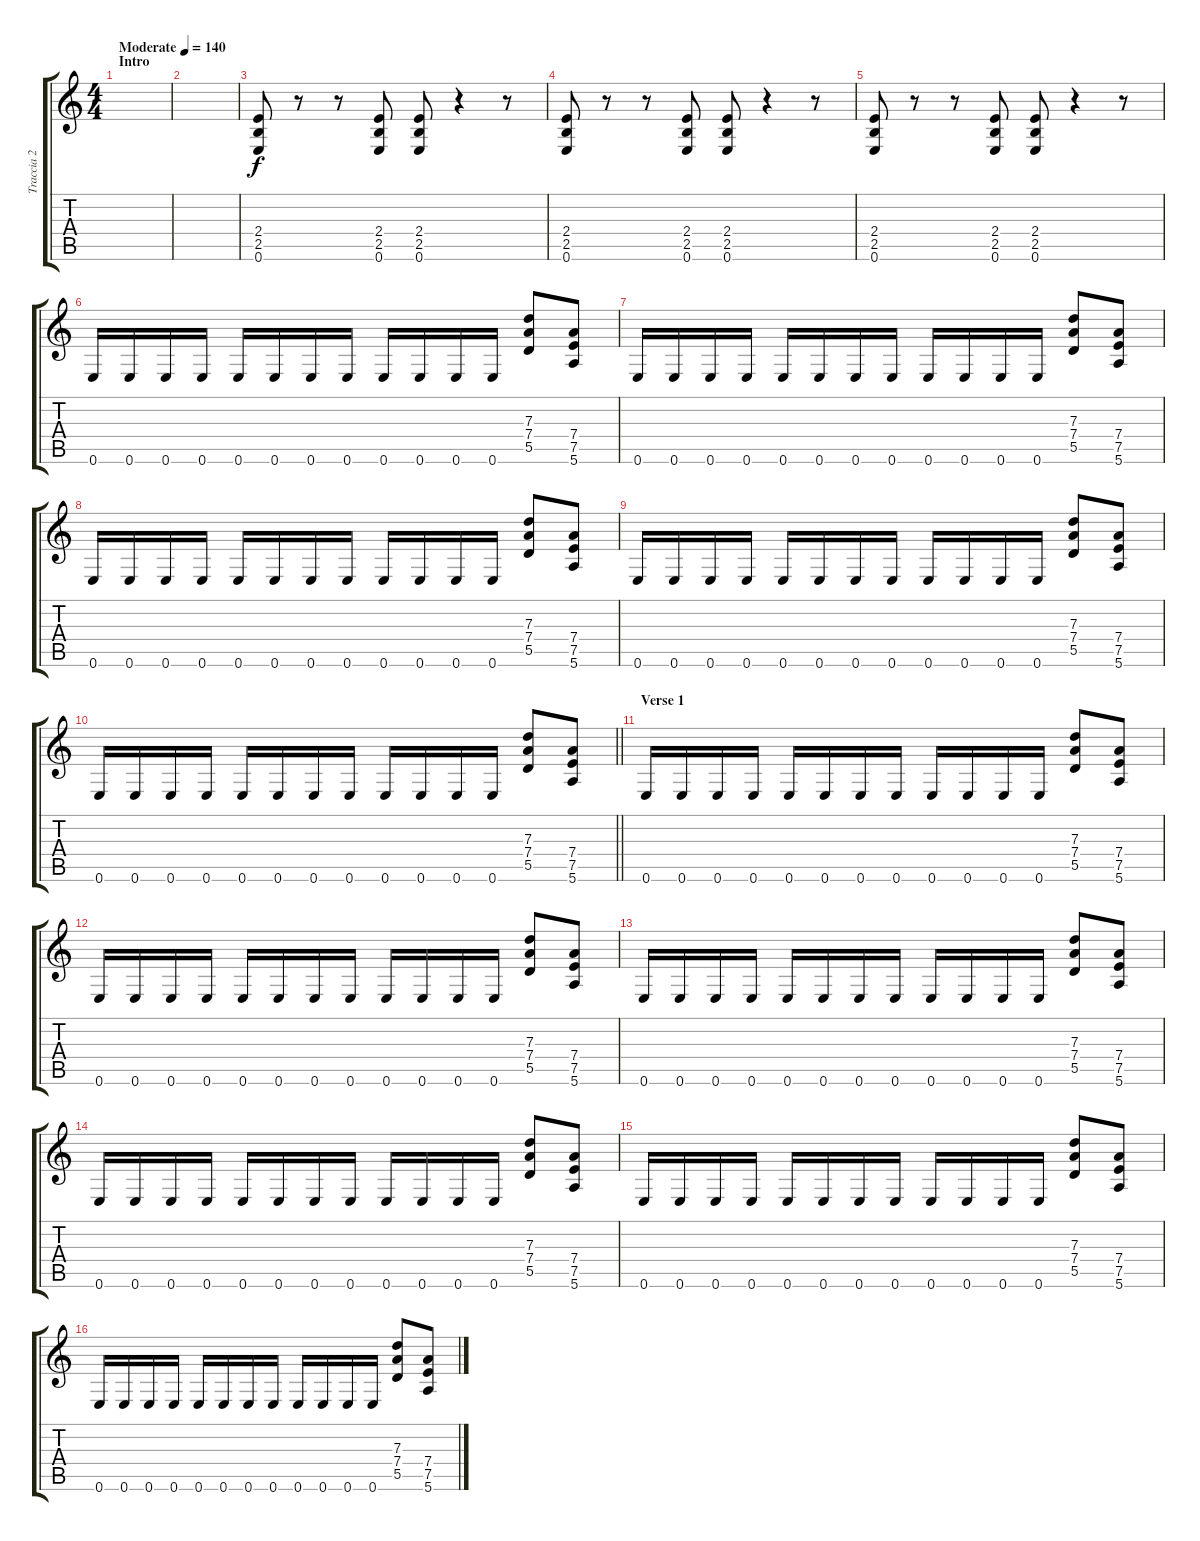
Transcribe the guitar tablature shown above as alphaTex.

\track ("Traccia 2" "Traccia 2") {instrument distortionguitar}
\staff {score tabs}
\tuning (E4 B3 G3 D3 A2 E2) {hide}
\ts (4 4)
\section ("" "Intro")
\tempo (140 "Moderate")
\clef g2
\ks c
|
|
(2.4 2.5 0.6).8 r.8 r.8 (2.4 2.5 0.6).8 (2.4 2.5 0.6).8 r.4 r.8 |
(2.4 2.5 0.6).8 r.8 r.8 (2.4 2.5 0.6).8 (2.4 2.5 0.6).8 r.4 r.8 |
(2.4 2.5 0.6).8 r.8 r.8 (2.4 2.5 0.6).8 (2.4 2.5 0.6).8 r.4 r.8 |
0.6.16 0.6.16 0.6.16 0.6.16 0.6.16 0.6.16 0.6.16 0.6.16 0.6.16 0.6.16 0.6.16 0.6.16 (7.3 7.4 5.5).8 (7.4 7.5 5.6).8 |
0.6.16 0.6.16 0.6.16 0.6.16 0.6.16 0.6.16 0.6.16 0.6.16 0.6.16 0.6.16 0.6.16 0.6.16 (7.3 7.4 5.5).8 (7.4 7.5 5.6).8 |
0.6.16 0.6.16 0.6.16 0.6.16 0.6.16 0.6.16 0.6.16 0.6.16 0.6.16 0.6.16 0.6.16 0.6.16 (7.3 7.4 5.5).8 (7.4 7.5 5.6).8 |
0.6.16 0.6.16 0.6.16 0.6.16 0.6.16 0.6.16 0.6.16 0.6.16 0.6.16 0.6.16 0.6.16 0.6.16 (7.3 7.4 5.5).8 (7.4 7.5 5.6).8 |
\barLineRight lightlight
0.6.16 0.6.16 0.6.16 0.6.16 0.6.16 0.6.16 0.6.16 0.6.16 0.6.16 0.6.16 0.6.16 0.6.16 (7.3 7.4 5.5).8 (7.4 7.5 5.6).8 |
\section ("" "Verse 1")
0.6.16 0.6.16 0.6.16 0.6.16 0.6.16 0.6.16 0.6.16 0.6.16 0.6.16 0.6.16 0.6.16 0.6.16 (7.3 7.4 5.5).8 (7.4 7.5 5.6).8 |
0.6.16 0.6.16 0.6.16 0.6.16 0.6.16 0.6.16 0.6.16 0.6.16 0.6.16 0.6.16 0.6.16 0.6.16 (7.3 7.4 5.5).8 (7.4 7.5 5.6).8 |
0.6.16 0.6.16 0.6.16 0.6.16 0.6.16 0.6.16 0.6.16 0.6.16 0.6.16 0.6.16 0.6.16 0.6.16 (7.3 7.4 5.5).8 (7.4 7.5 5.6).8 |
0.6.16 0.6.16 0.6.16 0.6.16 0.6.16 0.6.16 0.6.16 0.6.16 0.6.16 0.6.16 0.6.16 0.6.16 (7.3 7.4 5.5).8 (7.4 7.5 5.6).8 |
0.6.16 0.6.16 0.6.16 0.6.16 0.6.16 0.6.16 0.6.16 0.6.16 0.6.16 0.6.16 0.6.16 0.6.16 (7.3 7.4 5.5).8 (7.4 7.5 5.6).8 |
0.6.16 0.6.16 0.6.16 0.6.16 0.6.16 0.6.16 0.6.16 0.6.16 0.6.16 0.6.16 0.6.16 0.6.16 (7.3 7.4 5.5).8 (7.4 7.5 5.6).8
